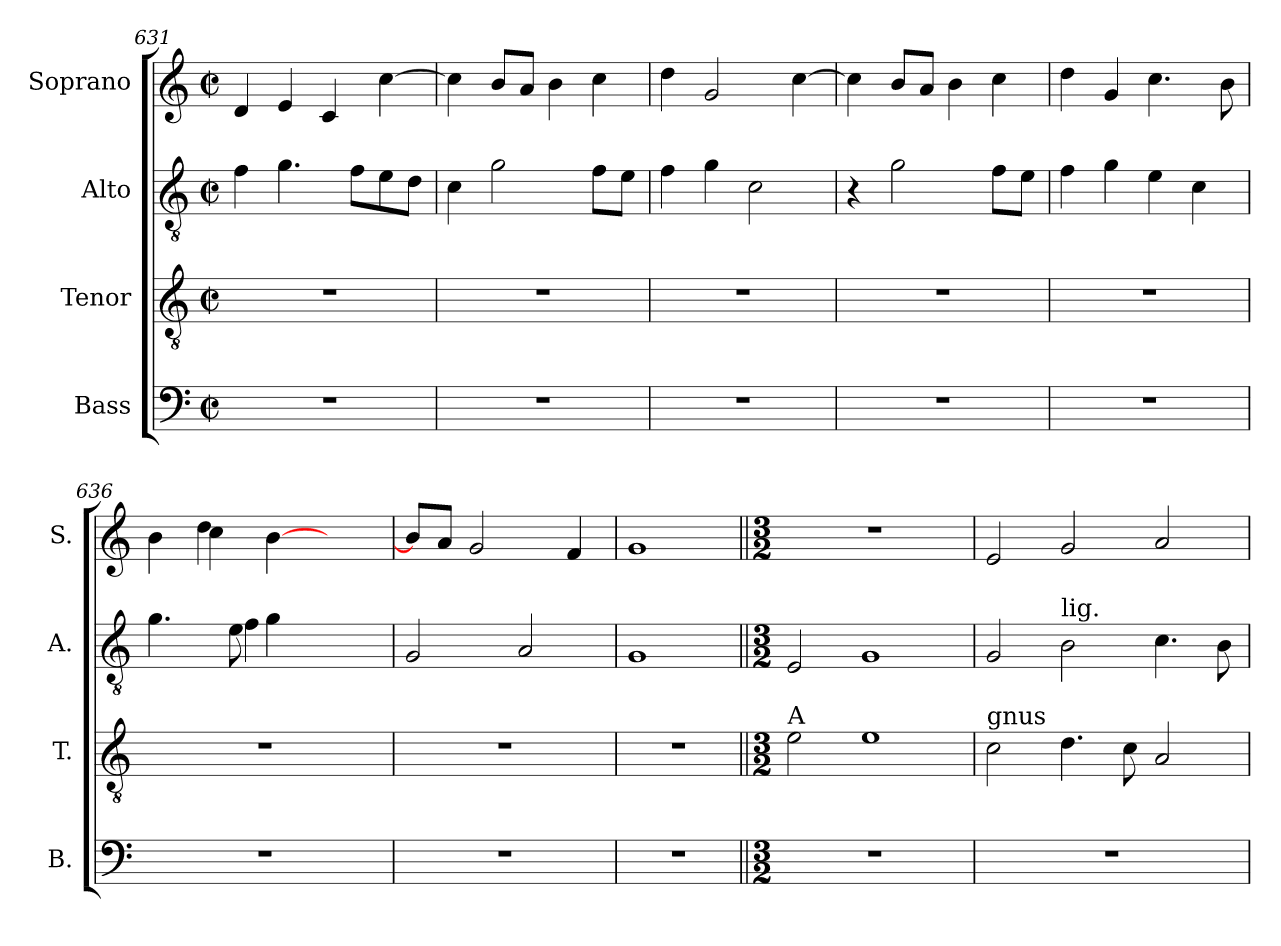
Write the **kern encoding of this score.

**kern	**kern	**kern	**kern
*part4	*part3	*part2	*part1
*staff4	*staff3	*staff2	*staff1
*I"Bass	*I"Tenor	*I"Alto	*I"Soprano
*I'B.	*I'T.	*I'A.	*I'S.
*clefF4	*clefGv2	*clefGv2	*clefG2
*k[]	*k[]	*k[]	*k[]
*C:	*C:	*C:	*C:
*M2/2	*M2/2	*M2/2	*M2/2
*met(c|)	*met(c|)	*met(c|)	*met(c|)
=631	=631	=631	=631
1r	1r	4f\	4d/
.	.	4.g\	4e/
.	.	.	4c/
.	.	8f\L	.
.	.	8e\	[>4cc\
.	.	8d\J	.
!!LO:PB:g=z
=632	=632	=632	=632
1r	1r	4c\	4cc\]
.	.	2g\	8b/L
.	.	.	8a/J
.	.	.	4b\
.	.	8f\L	4cc\
.	.	8e\J	.
=633	=633	=633	=633
1r	1r	4f\	4dd\
.	.	4g\	2g/
.	.	2c\	.
.	.	.	[>4cc\
=634	=634	=634	=634
1r	1r	4r	4cc\]
.	.	2g\	8b/L
.	.	.	8a/J
.	.	.	4b\
.	.	8f\L	4cc\
.	.	8e\J	.
=635	=635	=635	=635
1r	1r	4f\	4dd\
.	.	4g\	4g/
.	.	4e\	4.cc\
.	.	4c\	.
.	.	.	8b\
=636	=636	=636	=636
!LO:N:vis=1	!LO:N:vis=1	!	!
*	*	*^	*^
1r	1r	4.g\	4.ryy	4b\	4ryy
.	.	.	.	4dd\	4cc\
.	.	8e\	4f\	.	.
.	.	4g\	.	[>4b\	4ryy
.	.	.	4ryy	.	.
.	.	4ryy	.	4ryy	4ryy
.	.	.	8ryy	.	.
*	*	*	*	*v	*v
=637	=637	=637	=637	=637
!	!	!LO:TX:a:t=lig.	!	!
*	*	*v	*v	*
1r	1r	2G/	8b/L]
.	.	.	8a/J
.	.	.	2g/
.	.	2A/	.
.	.	.	4f/
=638	=638	=638	=638
1r	1r	1G	1g
!!LO:PB:g=z
=639||	=639||	=639||	=639||
*M3/2	*M3/2	*M3/2	*M3/2
!	!LO:TX:a:t=A	!	!
!LO:N:vis=1	!	!	!LO:N:vis=1
1.r	2e\	2E/	1.r
.	1e	1G	.
=640	=640	=640	=640
!	!LO:TX:a:t=gnus	!	!
!LO:N:vis=1	!	!	!
1.r	2c\	2G/	2e/
!	!	!LO:TX:a:t=lig.	!
.	4.d\	2B\	2g/
.	8c\	.	.
.	2A/	4.c\	2a/
.	.	8B\	.
=	=	=	=
*-	*-	*-	*-
